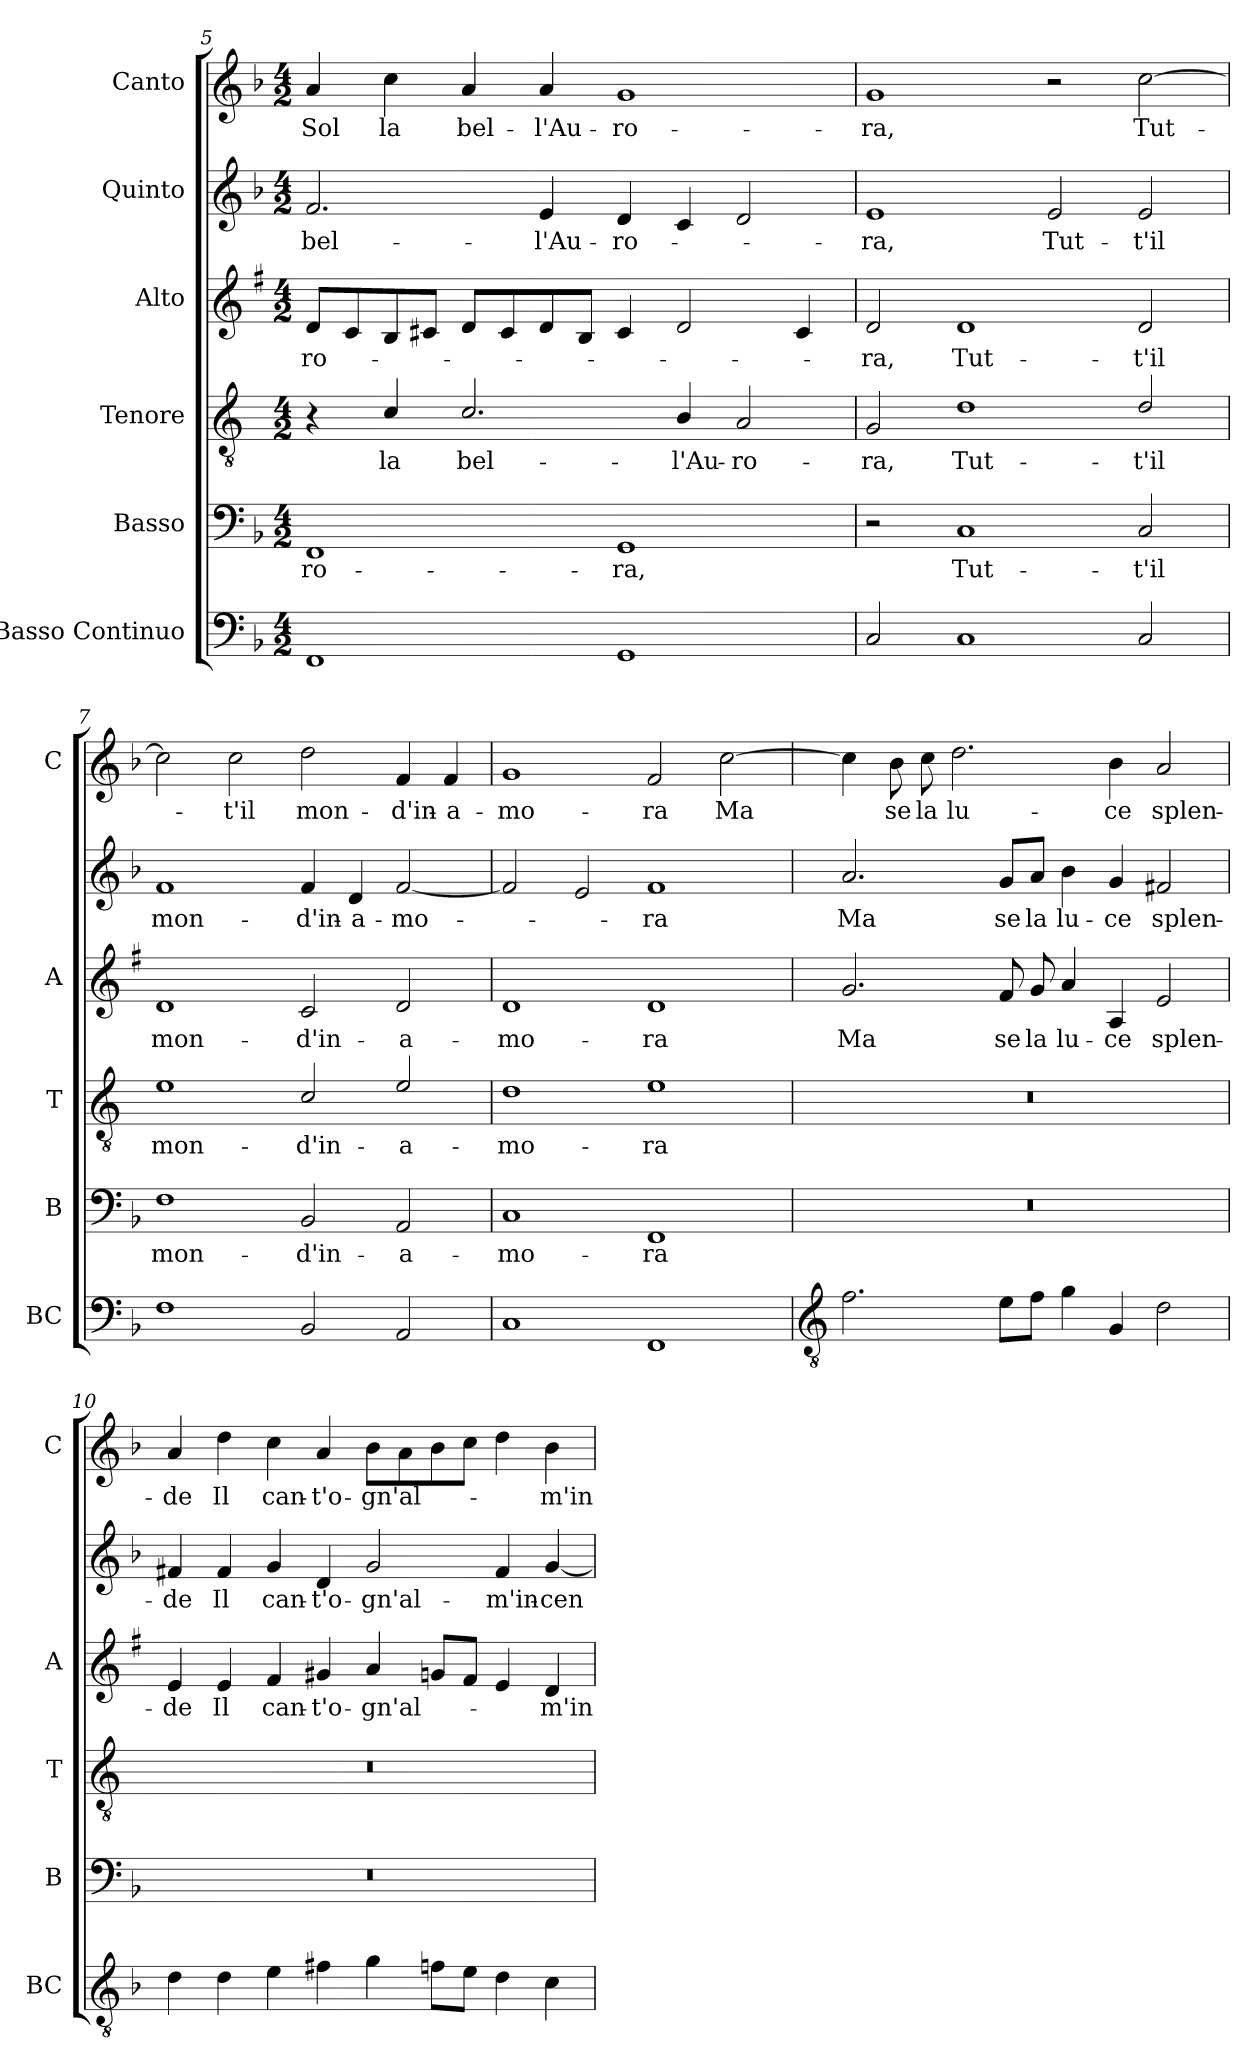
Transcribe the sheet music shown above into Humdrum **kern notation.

**kern	**kern	**text	**kern	**text	**kern	**text	**kern	**text	**kern	**text
*part6	*part5	*part5	*part4	*part4	*part3	*part3	*part2	*part2	*part1	*part1
*staff6	*staff5	*staff5	*staff4	*staff4	*staff3	*staff3	*staff2	*staff2	*staff1	*staff1
*I"Basso Continuo	*I"Basso	*	*I"Tenore	*	*I"Alto	*	*I"Quinto	*	*I"Canto	*
*I'BC	*I'B	*	*I'T	*	*I'A	*	*	*	*I'C	*
*clefF4	*clefF4	*	*clefGv2	*	*clefG2	*	*clefG2	*	*clefG2	*
*	*	*	*ITrd4c7	*	*ITrd1c2	*	*	*	*	*
*k[b-]	*k[b-]	*	*k[b-]	*	*k[b-]	*	*k[b-]	*	*k[b-]	*
*F:	*F:	*	*F:	*	*F:	*	*F:	*	*F:	*
*M4/2	*M4/2	*	*M4/2	*	*M4/2	*	*M4/2	*	*M4/2	*
=5	=5	=5	=5	=5	=5	=5	=5	=5	=5	=5
!	!	!LO:LY:b	!	!	!	!LO:LY:b	!	!LO:LY:b	!	!LO:LY:b
1FF	1FF	-ro-	4r	.	8c/L	-ro-	2.f/	bel-	4a/	Sol
.	.	.	.	.	8B-/	.	.	.	.	.
!	!	!	!	!LO:LY:b	!	!	!	!	!	!LO:LY:b
.	.	.	4F/	la	8A/	.	.	.	4cc\	la
.	.	.	.	.	8Bn/J	.	.	.	.	.
!	!	!	!	!LO:LY:b	!	!	!	!	!	!LO:LY:b
.	.	.	2.F/	bel-	8c/L	.	.	.	4a/	bel-
.	.	.	.	.	8B/	.	.	.	.	.
!	!	!	!	!	!	!	!	!LO:LY:b	!	!LO:LY:b
.	.	.	.	.	8c/	.	4e/	-l'Au-	4a/	-l'Au-
.	.	.	.	.	8A/J	.	.	.	.	.
!	!	!LO:LY:b	!	!	!	!	!	!LO:LY:b	!	!LO:LY:b
1GG	1GG	-ra,	.	.	4B/	.	4d/	-ro-	1g	-ro-
!	!	!	!	!LO:LY:b	!	!	!	!	!	!
.	.	.	4E/	-l'Au-	2c/	.	4c/	.	.	.
!	!	!	!	!LO:LY:b	!	!	!	!	!	!
.	.	.	2D/	-ro-	.	.	2d/	.	.	.
.	.	.	.	.	4B/	.	.	.	.	.
=6	=6	=6	=6	=6	=6	=6	=6	=6	=6	=6
!	!	!	!	!LO:LY:b	!	!LO:LY:b	!	!LO:LY:b	!	!LO:LY:b
2C/	2r	.	2C/	-ra,	2c/	-ra,	1e	-ra,	1g	-ra,
!	!	!LO:LY:b	!	!LO:LY:b	!	!LO:LY:b	!	!	!	!
1C	1C	Tut-	1G	Tut-	1c	Tut-	.	.	.	.
!	!	!	!	!	!	!	!	!LO:LY:b	!	!
.	.	.	.	.	.	.	2e/	Tut-	2r	.
!	!	!LO:LY:b	!	!LO:LY:b	!	!LO:LY:b	!	!LO:LY:b	!	!LO:LY:b
2C/	2C/	-t'il	2G/	-t'il	2c/	-t'il	2e/	-t'il	[2cc\	Tut-
=7	=7	=7	=7	=7	=7	=7	=7	=7	=7	=7
!	!	!LO:LY:b	!	!LO:LY:b	!	!LO:LY:b	!	!LO:LY:b	!	!
1F	1F	mon-	1A	mon-	1c	mon-	1f	mon-	2cc\]	.
!	!	!	!	!	!	!	!	!	!	!LO:LY:b
.	.	.	.	.	.	.	.	.	2cc\	-t'il
!	!	!LO:LY:b	!	!LO:LY:b	!	!LO:LY:b	!	!LO:LY:b	!	!LO:LY:b
2BB-/	2BB-/	-d'in-	2F/	-d'in-	2B-/	-d'in-	4f/	-d'in-	2dd\	mon-
!	!	!	!	!	!	!	!	!LO:LY:b	!	!
.	.	.	.	.	.	.	4d/	-a-	.	.
!	!	!LO:LY:b	!	!LO:LY:b	!	!LO:LY:b	!	!LO:LY:b	!	!LO:LY:b
2AA/	2AA/	-a-	2A/	-a-	2c/	-a-	[2f/	-mo-	4f/	-d'in-
!	!	!	!	!	!	!	!	!	!	!LO:LY:b
.	.	.	.	.	.	.	.	.	4f/	-a-
!!LO:PB:g=z
=8	=8	=8	=8	=8	=8	=8	=8	=8	=8	=8
!	!	!LO:LY:b	!	!LO:LY:b	!	!LO:LY:b	!	!	!	!LO:LY:b
1C	1C	-mo-	1G	-mo-	1c	-mo-	2f/]	.	1g	-mo-
.	.	.	.	.	.	.	2e/	.	.	.
!	!	!LO:LY:b	!	!LO:LY:b	!	!LO:LY:b	!	!LO:LY:b	!	!LO:LY:b
1FF	1FF	-ra	1A	-ra	1c	-ra	1f	-ra	2f/	-ra
!	!	!	!	!	!	!	!	!	!	!LO:LY:b
.	.	.	.	.	.	.	.	.	[2cc\	Ma
=9	=9	=9	=9	=9	=9	=9	=9	=9	=9	=9
*clefGv2	*	*	*	*	*	*	*	*	*	*
!	!	!	!	!	!	!LO:LY:b	!	!LO:LY:b	!	!
2.f\	0r	.	0r	.	2.f/	Ma	2.a/	Ma	4cc\]	.
!	!	!	!	!	!	!	!	!	!	!LO:LY:b
.	.	.	.	.	.	.	.	.	8b-\	se
!	!	!	!	!	!	!	!	!	!	!LO:LY:b
.	.	.	.	.	.	.	.	.	8cc\	la
!	!	!	!	!	!	!	!	!	!	!LO:LY:b
.	.	.	.	.	.	.	.	.	2.dd\	lu-
!	!	!	!	!	!	!LO:LY:b	!	!LO:LY:b	!	!
8e\L	.	.	.	.	8e/	se	8g/L	se	.	.
!	!	!	!	!	!	!LO:LY:b	!	!LO:LY:b	!	!
8f\J	.	.	.	.	8f/	la	8a/J	la	.	.
!	!	!	!	!	!	!LO:LY:b	!	!LO:LY:b	!	!
4g\	.	.	.	.	4g/	lu-	4b-\	lu-	.	.
!	!	!	!	!	!	!LO:LY:b	!	!LO:LY:b	!	!LO:LY:b
4G/	.	.	.	.	4G/	-ce	4g/	-ce	4b-\	-ce
!	!	!	!	!	!	!LO:LY:b	!	!LO:LY:b	!	!LO:LY:b
2d\	.	.	.	.	2d/	splen-	2f#X/	splen-	2a/	splen-
=10	=10	=10	=10	=10	=10	=10	=10	=10	=10	=10
!	!	!	!	!	!	!LO:LY:b	!	!LO:LY:b	!	!LO:LY:b
4d\	0r	.	0r	.	4d/	-de	4f#X/	-de	4a/	-de
!	!	!	!	!	!	!LO:LY:b	!	!LO:LY:b	!	!LO:LY:b
4d\	.	.	.	.	4d/	Il	4f#/	Il	4dd\	Il
!	!	!	!	!	!	!LO:LY:b	!	!LO:LY:b	!	!LO:LY:b
4e\	.	.	.	.	4e/	can-	4g/	can-	4cc\	can-
!	!	!	!	!	!	!LO:LY:b	!	!LO:LY:b	!	!LO:LY:b
4f#X\	.	.	.	.	4f#X/	-t'o-	4d/	-t'o-	4a/	-t'o-
!	!	!	!	!	!	!LO:LY:b	!	!LO:LY:b	!	!LO:LY:b
4g\	.	.	.	.	4g/	-gn'al-	2g/	-gn'al-	8b-\L	-gn'al-
.	.	.	.	.	.	.	.	.	8a\	.
8fn\L	.	.	.	.	8fn/L	.	.	.	8b-\	.
8e\J	.	.	.	.	8e/J	.	.	.	8cc\J	.
!	!	!	!	!	!	!	!	!LO:LY:b	!	!
4d\	.	.	.	.	4d/	.	4f#/	-m'in-	4dd\	.
!	!	!	!	!	!	!LO:LY:b	!	!LO:LY:b	!	!LO:LY:b
4c\	.	.	.	.	4c/	-m'in-	[4g/	-cen-	4b-\	-m'in-
=	=	=	=	=	=	=	=	=	=	=
*-	*-	*-	*-	*-	*-	*-	*-	*-	*-	*-
